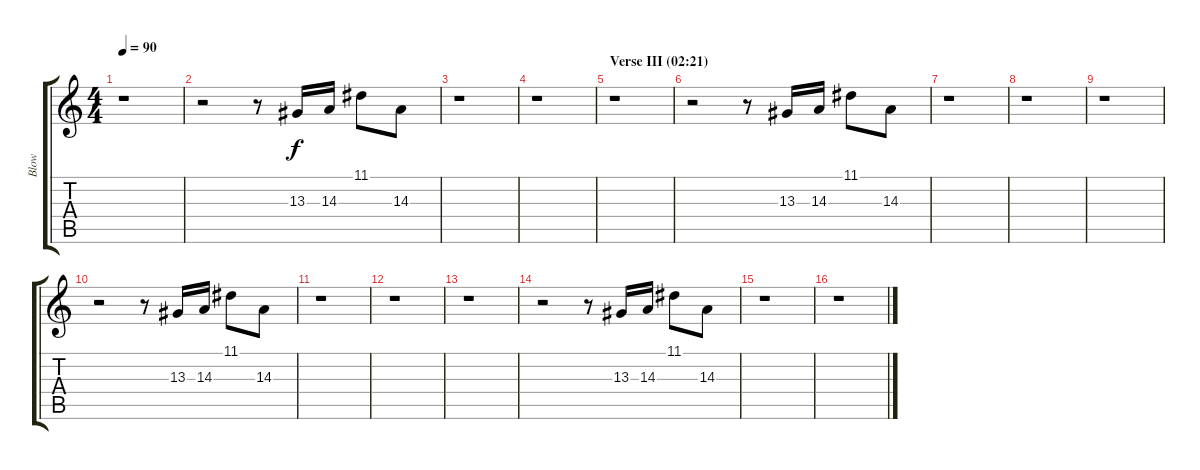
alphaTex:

\track ("Blow" "Blow") {instrument synthvoice}
\staff {score tabs}
\tuning (E4 B3 G3 D3 A2 E2) {hide}
\ts (4 4)
\tempo 90
\clef g2
\ks c
r.1{dy f} |
r.2 r.8 13.3.16 14.3.16 11.1.8 14.3.8 |
r.1 |
r.1 |
\section ("" "Verse III (02:21)")
r.1 |
r.2 r.8 13.3.16 14.3.16 11.1.8 14.3.8 |
r.1 |
r.1 |
r.1 |
r.2 r.8 13.3.16 14.3.16 11.1.8 14.3.8 |
r.1 |
r.1 |
r.1 |
r.2 r.8 13.3.16 14.3.16 11.1.8 14.3.8 |
r.1 |
r.1
